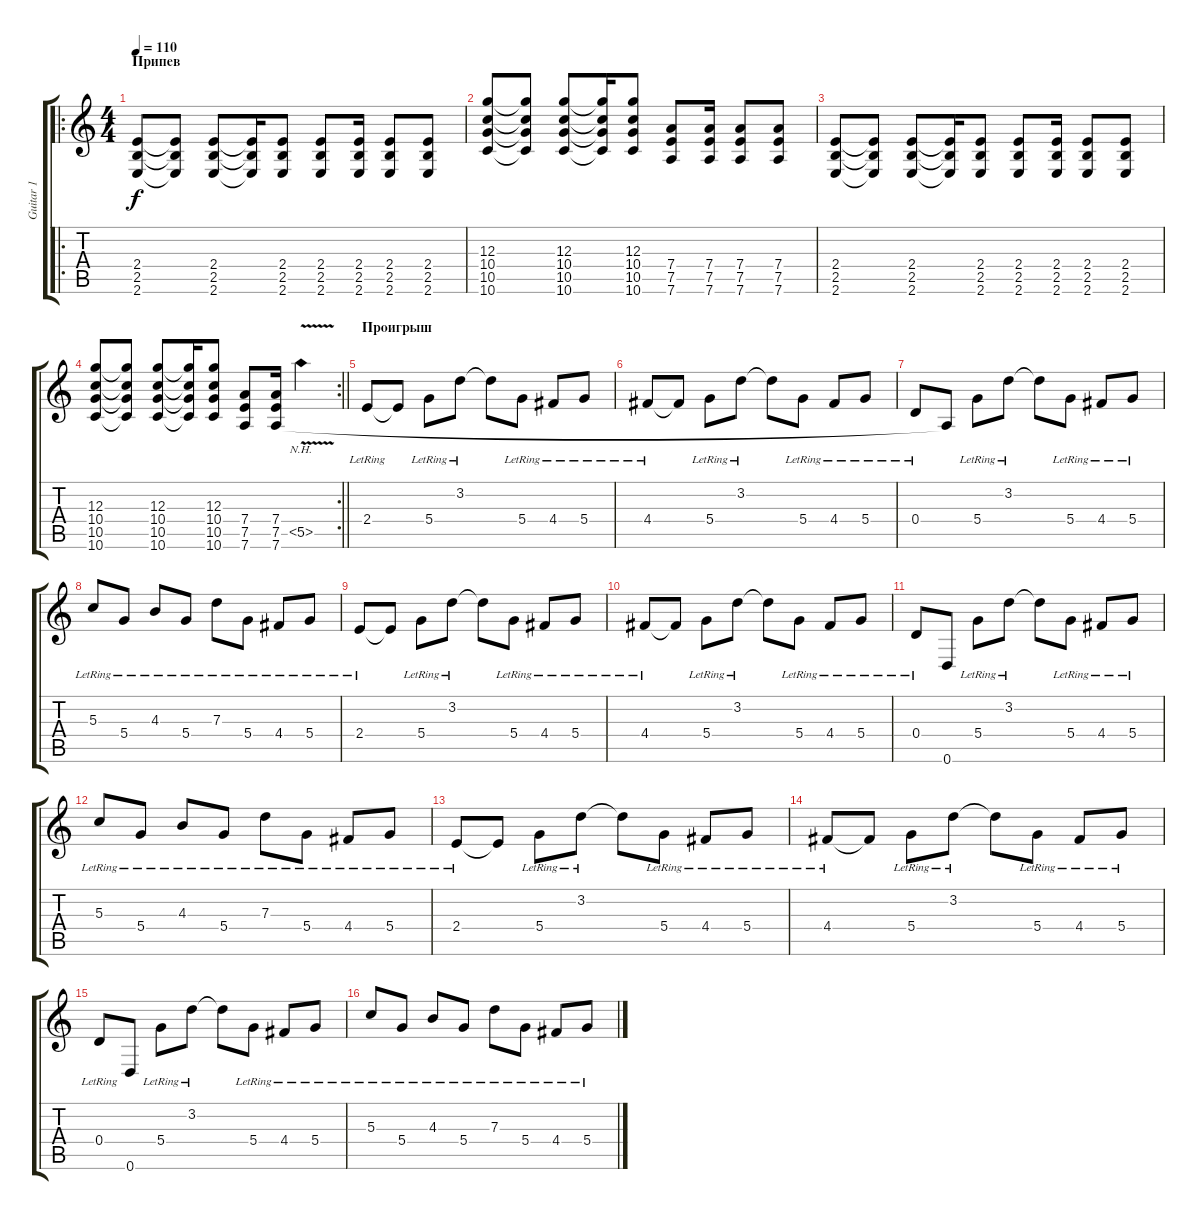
\track ("Guitar 1" "Guitar 1") {instrument distortionguitar}
\staff {score tabs}
\tuning (E4 B3 G3 D3 A2 D2) {hide}
\ro
\ts (4 4)
\section ("" "Припев")
\tempo 110
\clef g2
\ks c
(2.4 2.5 2.6).8{dy f} (2.4{t} 2.5{t} 2.6{t}).8 (2.4 2.5 2.6).8 (2.4{t} 2.5{t} 2.6{t}).16 (2.4 2.5 2.6).8 (2.4 2.5 2.6).8 (2.4 2.5 2.6).16 (2.4 2.5 2.6).8 (2.4 2.5 2.6).8 |
(12.3 10.4 10.5 10.6).8 (12.3{t} 10.4{t} 10.5{t} 10.6{t}).8 (12.3 10.4 10.5 10.6).8 (12.3{t} 10.4{t} 10.5{t} 10.6{t}).16 (12.3 10.4 10.5 10.6).8 (7.4 7.5 7.6).8 (7.4 7.5 7.6).16 (7.4 7.5 7.6).8 (7.4 7.5 7.6).8 |
(2.4 2.5 2.6).8 (2.4{t} 2.5{t} 2.6{t}).8 (2.4 2.5 2.6).8 (2.4{t} 2.5{t} 2.6{t}).16 (2.4 2.5 2.6).8 (2.4 2.5 2.6).8 (2.4 2.5 2.6).16 (2.4 2.5 2.6).8 (2.4 2.5 2.6).8 |
\rc 2
\barLineRight lightlight
(12.3 10.4 10.5 10.6).8 (12.3{t} 10.4{t} 10.5{t} 10.6{t}).8 (12.3 10.4 10.5 10.6).8 (12.3{t} 10.4{t} 10.5{t} 10.6{t}).16 (12.3 10.4 10.5 10.6).8 (7.4 7.5 7.6).8 (7.4 7.5 7.6).16 5.5{nh v}.4 |
\section ("" "Проигрыш")
2.4{lr}.8{instrument electricguitarclean} 2.4{t}.8 5.4{lr}.8 3.2{lr}.8 3.2{t}.8 5.4{lr}.8 4.4{lr}.8 5.4{lr}.8 |
4.4{lr}.8{instrument electricguitarclean} 4.4{t}.8 5.4{lr}.8 3.2{lr}.8 3.2{t}.8 5.4{lr}.8 4.4{lr}.8 5.4{lr}.8 |
0.4{lr}.8{instrument electricguitarclean} 7.6{t}.8 5.4{lr}.8 3.2{lr}.8 3.2{t}.8 5.4{lr}.8 4.4{lr}.8 5.4{lr}.8 |
5.3{lr}.8 5.4{lr}.8 4.3{lr}.8 5.4{lr}.8 7.3{lr}.8 5.4{lr}.8 4.4{lr}.8 5.4{lr}.8 |
2.4{lr}.8{instrument electricguitarclean} 2.4{t}.8 5.4{lr}.8 3.2{lr}.8 3.2{t}.8 5.4{lr}.8 4.4{lr}.8 5.4{lr}.8 |
4.4{lr}.8{instrument electricguitarclean} 4.4{t}.8 5.4{lr}.8 3.2{lr}.8 3.2{t}.8 5.4{lr}.8 4.4{lr}.8 5.4{lr}.8 |
0.4{lr}.8{instrument electricguitarclean} 0.6.8 5.4{lr}.8 3.2{lr}.8 3.2{t}.8 5.4{lr}.8 4.4{lr}.8 5.4{lr}.8 |
5.3{lr}.8 5.4{lr}.8 4.3{lr}.8 5.4{lr}.8 7.3{lr}.8 5.4{lr}.8 4.4{lr}.8 5.4{lr}.8 |
2.4{lr}.8{instrument electricguitarclean} 2.4{t}.8 5.4{lr}.8 3.2{lr}.8 3.2{t}.8 5.4{lr}.8 4.4{lr}.8 5.4{lr}.8 |
4.4{lr}.8{instrument electricguitarclean} 4.4{t}.8 5.4{lr}.8 3.2{lr}.8 3.2{t}.8 5.4{lr}.8 4.4{lr}.8 5.4{lr}.8 |
0.4{lr}.8{instrument electricguitarclean} 0.6.8 5.4{lr}.8 3.2{lr}.8 3.2{t}.8 5.4{lr}.8 4.4{lr}.8 5.4{lr}.8 |
5.3{lr}.8 5.4{lr}.8 4.3{lr}.8 5.4{lr}.8 7.3{lr}.8 5.4{lr}.8 4.4{lr}.8 5.4{lr}.8
